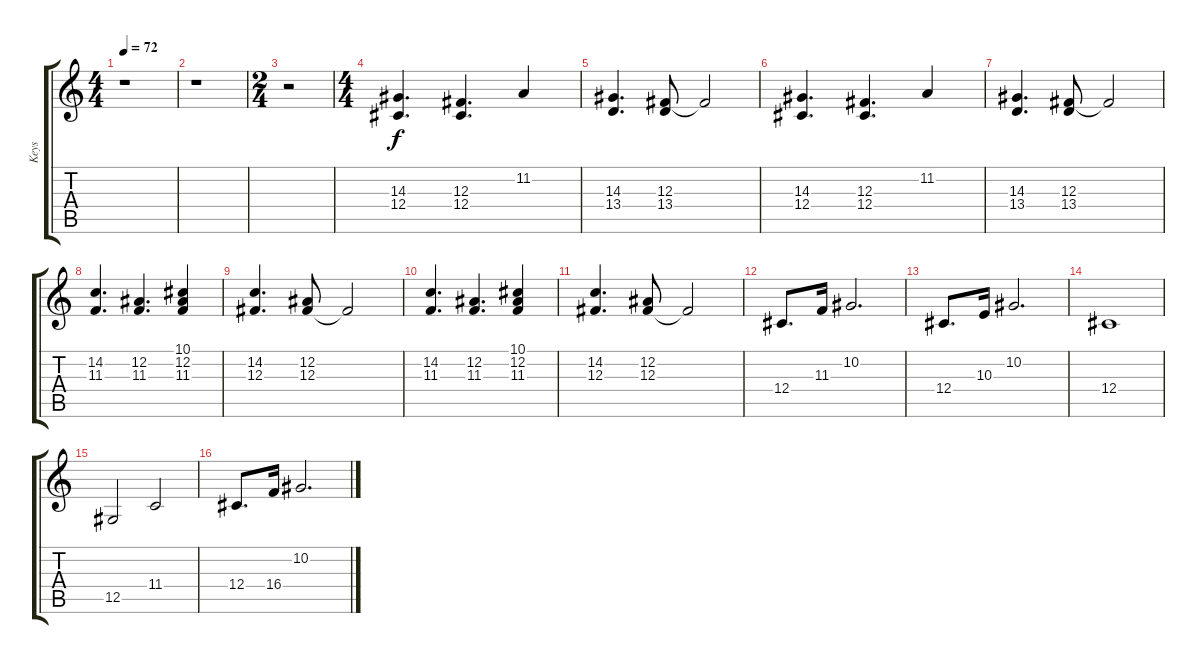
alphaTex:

\track ("Keys" "Keys") {instrument lead3calliope}
\staff {score tabs}
\tuning (Eb4 Bb3 Gb3 Db3 Ab2 Eb2) {hide}
\ts (4 4)
\tempo 72
\clef g2
\ks c
r.1{dy f} |
r.1 |
\ts (2 4)
r.2 |
\ts (4 4)
(14.3 12.4).4{d} (12.3 12.4).4{d} 11.2.4 |
(14.3 13.4).4{d} (12.3 13.4).8 12.3{t}.2 |
(14.3 12.4).4{d} (12.3 12.4).4{d} 11.2.4 |
(14.3 13.4).4{d} (12.3 13.4).8 12.3{t}.2 |
(14.2 11.3).4{d} (12.2 11.3).4{d} (10.1 12.2 11.3).4 |
(14.2 12.3).4{d} (12.2 12.3).8 12.3{t}.2 |
(14.2 11.3).4{d} (12.2 11.3).4{d} (10.1 12.2 11.3).4 |
(14.2 12.3).4{d} (12.2 12.3).8 12.3{t}.2 |
12.4.8{d} 11.3.16 10.2.2{d} |
12.4.8{d} 10.3.16 10.2.2{d} |
12.4.1 |
12.5.2 11.4.2 |
12.4.8{d} 16.4.16 10.2.2{d}
